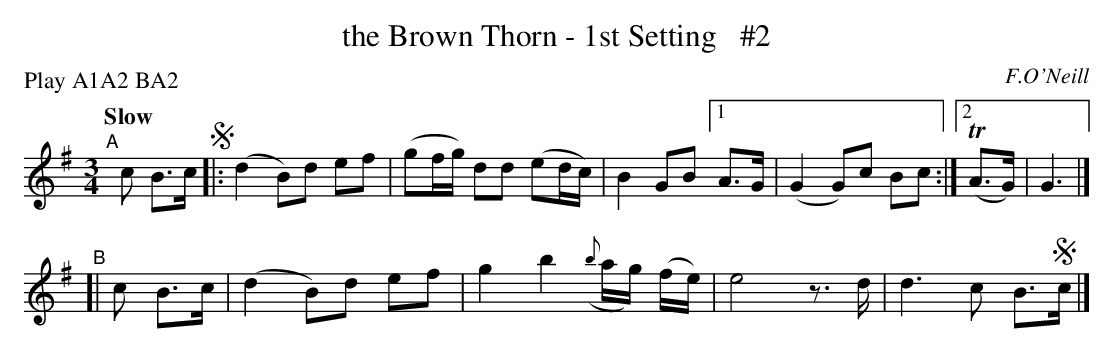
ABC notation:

X:1
T: the Brown Thorn - 1st Setting   #2
Q: "Slow"
O: F.O'Neill
P: Play A1A2 BA2
M: 3/4
L: 1/8
K: G
"^A"[|] c B>c !segno!\
|: (d2B)d ef | (gf/g/) dd (ed/c/) | B2 GB [1 A>G | (G2G)c Bc :|[2 (TA>G) | G3 |]
"^B"[| c B>c | (d2B)d ef | g2 b2 ({b}a/g/) (f/e/) | e4 z>d | d3 c B>!segno!c |]
